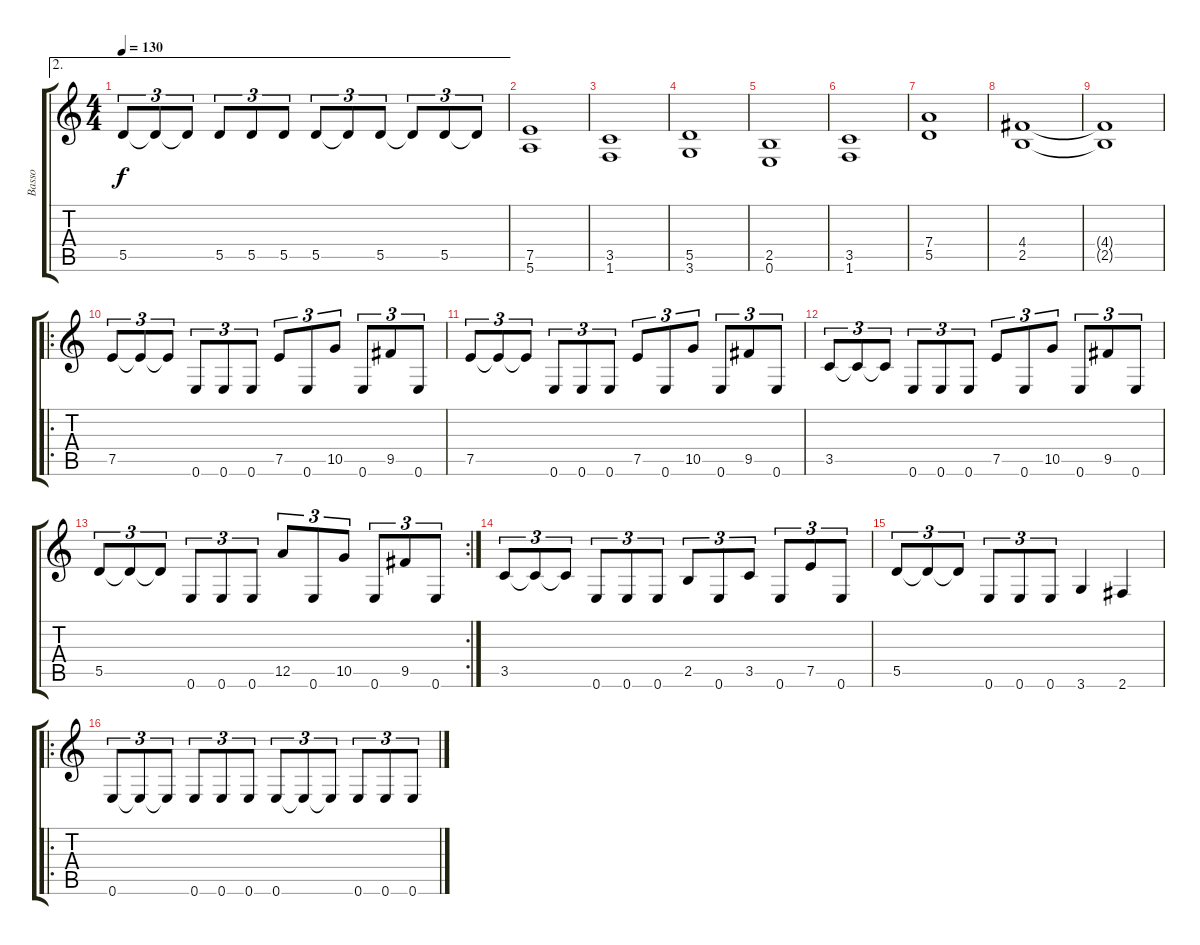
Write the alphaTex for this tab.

\track ("Basso" "Basso") {instrument electricbasspick}
\staff {score tabs}
\tuning (E4 B3 G3 D3 A2 E2) {hide}
\ae 2
\ts (4 4)
\tempo 130
\clef g2
\ks c
5.5.8{tu (3 2) dy f} 5.5{t}.8{tu (3 2)} 5.5{t}.8{tu (3 2)} 5.5.8{tu (3 2)} 5.5.8{tu (3 2)} 5.5.8{tu (3 2)} 5.5.8{tu (3 2)} 5.5{t}.8{tu (3 2)} 5.5.8{tu (3 2)} 5.5{t}.8{tu (3 2)} 5.5.8{tu (3 2)} 5.5{t}.8{tu (3 2)} |
(7.5 5.6).1 |
(3.5 1.6).1 |
(5.5 3.6).1 |
(2.5 0.6).1 |
(3.5 1.6).1 |
(7.4 5.5).1 |
(4.4 2.5).1 |
(4.4{t} 2.5{t}).1 |
\ro
7.5.8{tu (3 2)} 7.5{t}.8{tu (3 2)} 7.5{t}.8{tu (3 2)} 0.6.8{tu (3 2)} 0.6.8{tu (3 2)} 0.6.8{tu (3 2)} 7.5.8{tu (3 2)} 0.6.8{tu (3 2)} 10.5.8{tu (3 2)} 0.6.8{tu (3 2)} 9.5.8{tu (3 2)} 0.6.8{tu (3 2)} |
7.5.8{tu (3 2)} 7.5{t}.8{tu (3 2)} 7.5{t}.8{tu (3 2)} 0.6.8{tu (3 2)} 0.6.8{tu (3 2)} 0.6.8{tu (3 2)} 7.5.8{tu (3 2)} 0.6.8{tu (3 2)} 10.5.8{tu (3 2)} 0.6.8{tu (3 2)} 9.5.8{tu (3 2)} 0.6.8{tu (3 2)} |
3.5.8{tu (3 2)} 3.5{t}.8{tu (3 2)} 3.5{t}.8{tu (3 2)} 0.6.8{tu (3 2)} 0.6.8{tu (3 2)} 0.6.8{tu (3 2)} 7.5.8{tu (3 2)} 0.6.8{tu (3 2)} 10.5.8{tu (3 2)} 0.6.8{tu (3 2)} 9.5.8{tu (3 2)} 0.6.8{tu (3 2)} |
\rc 2
5.5.8{tu (3 2)} 5.5{t}.8{tu (3 2)} 5.5{t}.8{tu (3 2)} 0.6.8{tu (3 2)} 0.6.8{tu (3 2)} 0.6.8{tu (3 2)} 12.5.8{tu (3 2)} 0.6.8{tu (3 2)} 10.5.8{tu (3 2)} 0.6.8{tu (3 2)} 9.5.8{tu (3 2)} 0.6.8{tu (3 2)} |
3.5.8{tu (3 2)} 3.5{t}.8{tu (3 2)} 3.5{t}.8{tu (3 2)} 0.6.8{tu (3 2)} 0.6.8{tu (3 2)} 0.6.8{tu (3 2)} 2.5.8{tu (3 2)} 0.6.8{tu (3 2)} 3.5.8{tu (3 2)} 0.6.8{tu (3 2)} 7.5.8{tu (3 2)} 0.6.8{tu (3 2)} |
5.5.8{tu (3 2)} 5.5{t}.8{tu (3 2)} 5.5{t}.8{tu (3 2)} 0.6.8{tu (3 2)} 0.6.8{tu (3 2)} 0.6.8{tu (3 2)} 3.6.4 2.6.4 |
\ro
0.6.8{tu (3 2)} 0.6{t}.8{tu (3 2)} 0.6{t}.8{tu (3 2)} 0.6.8{tu (3 2)} 0.6.8{tu (3 2)} 0.6.8{tu (3 2)} 0.6.8{tu (3 2)} 0.6{t}.8{tu (3 2)} 0.6{t}.8{tu (3 2)} 0.6.8{tu (3 2)} 0.6.8{tu (3 2)} 0.6.8{tu (3 2)}
